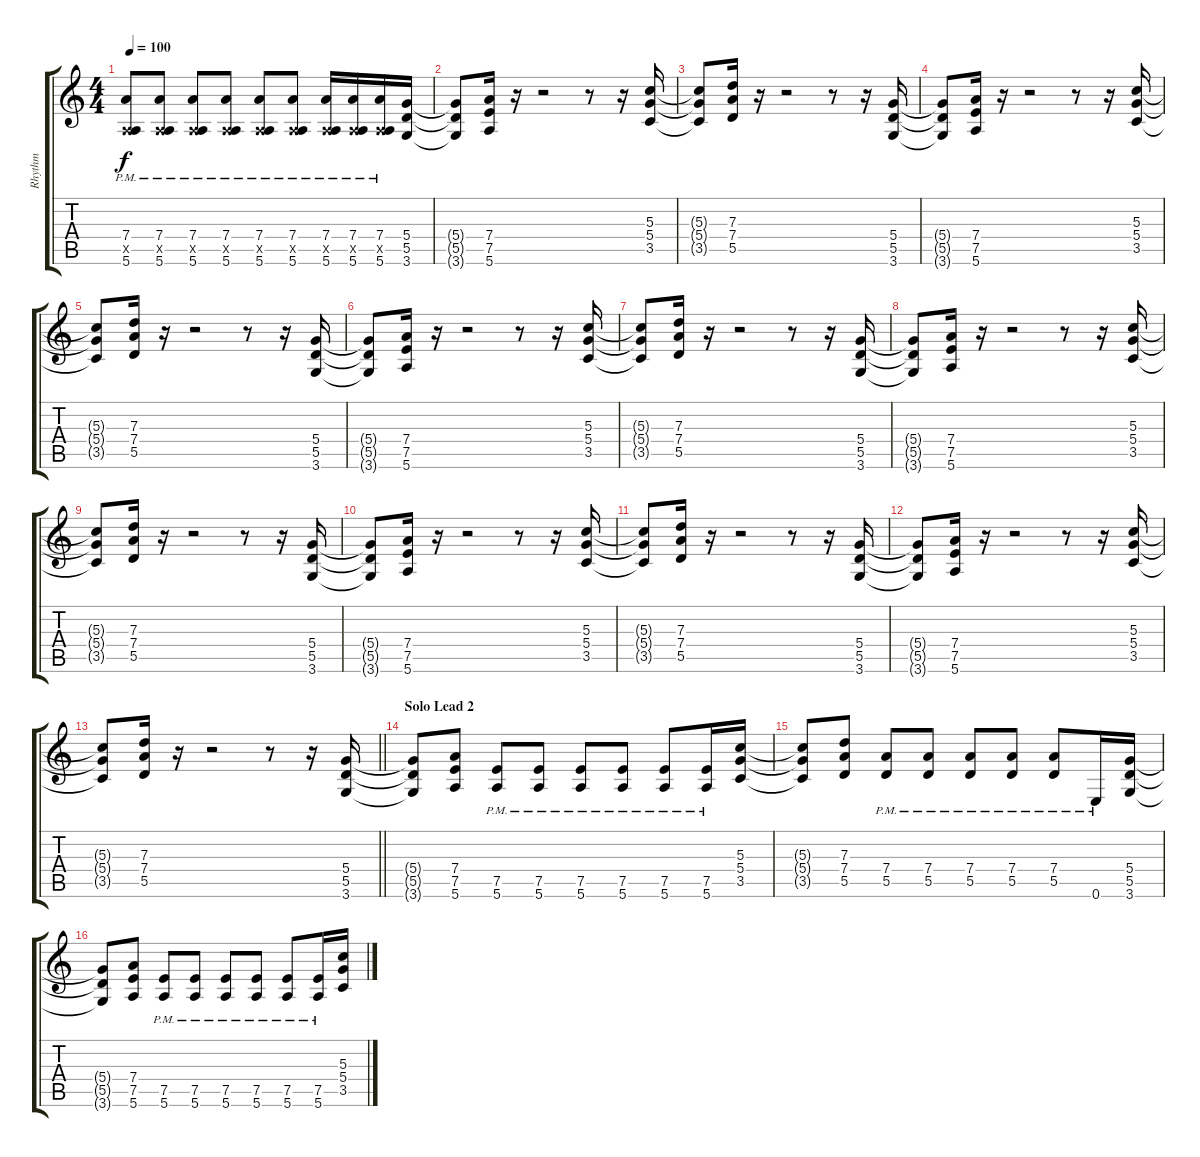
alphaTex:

\track ("Rhythm" "Rhythm") {instrument overdrivenguitar}
\staff {score tabs}
\tuning (E4 B3 G3 D3 A2 E2) {hide}
\ts (4 4)
\tempo 100
\clef g2
\ks c
(7.4{pm} 0.5{x} 5.6{pm}).8{dy f} (7.4{pm} 0.5{x} 5.6{pm}).8 (7.4{pm} 0.5{x} 5.6{pm}).8 (7.4{pm} 0.5{x} 5.6{pm}).8 (7.4{pm} 0.5{x} 5.6{pm}).8 (7.4{pm} 0.5{x} 5.6{pm}).8 (7.4{pm} 0.5{x} 5.6{pm}).16 (7.4{pm} 0.5{x} 5.6{pm}).16 (7.4{pm} 0.5{x} 5.6{pm}).16 (5.4 5.5 3.6).16 |
(5.4{t} 5.5{t} 3.6{t}).8 (7.4 7.5 5.6).16 r.16 r.2 r.8 r.16 (5.3 5.4 3.5).16 |
(5.3{t} 5.4{t} 3.5{t}).8 (7.3 7.4 5.5).16 r.16 r.2 r.8 r.16 (5.4 5.5 3.6).16 |
(5.4{t} 5.5{t} 3.6{t}).8 (7.4 7.5 5.6).16 r.16 r.2 r.8 r.16 (5.3 5.4 3.5).16 |
(5.3{t} 5.4{t} 3.5{t}).8 (7.3 7.4 5.5).16 r.16 r.2 r.8 r.16 (5.4 5.5 3.6).16 |
(5.4{t} 5.5{t} 3.6{t}).8 (7.4 7.5 5.6).16 r.16 r.2 r.8 r.16 (5.3 5.4 3.5).16 |
(5.3{t} 5.4{t} 3.5{t}).8 (7.3 7.4 5.5).16 r.16 r.2 r.8 r.16 (5.4 5.5 3.6).16 |
(5.4{t} 5.5{t} 3.6{t}).8 (7.4 7.5 5.6).16 r.16 r.2 r.8 r.16 (5.3 5.4 3.5).16 |
(5.3{t} 5.4{t} 3.5{t}).8 (7.3 7.4 5.5).16 r.16 r.2 r.8 r.16 (5.4 5.5 3.6).16 |
(5.4{t} 5.5{t} 3.6{t}).8 (7.4 7.5 5.6).16 r.16 r.2 r.8 r.16 (5.3 5.4 3.5).16 |
(5.3{t} 5.4{t} 3.5{t}).8 (7.3 7.4 5.5).16 r.16 r.2 r.8 r.16 (5.4 5.5 3.6).16 |
(5.4{t} 5.5{t} 3.6{t}).8 (7.4 7.5 5.6).16 r.16 r.2 r.8 r.16 (5.3 5.4 3.5).16 |
\barLineRight lightlight
(5.3{t} 5.4{t} 3.5{t}).8 (7.3 7.4 5.5).16 r.16 r.2 r.8 r.16 (5.4 5.5 3.6).16 |
\section ("" "Solo Lead 2")
(5.4{t} 5.5{t} 3.6{t}).8 (7.4 7.5 5.6).8 (7.5{pm} 5.6{pm}).8 (7.5{pm} 5.6{pm}).8 (7.5{pm} 5.6{pm}).8 (7.5{pm} 5.6{pm}).8 (7.5{pm} 5.6{pm}).8 (7.5{pm} 5.6{pm}).16 (5.3 5.4 3.5).16 |
(5.3{t} 5.4{t} 3.5{t}).8 (7.3 7.4 5.5).8 (7.4{pm} 5.5{pm}).8 (7.4{pm} 5.5{pm}).8 (7.4{pm} 5.5{pm}).8 (7.4{pm} 5.5{pm}).8 (7.4{pm} 5.5{pm}).8 0.6{pm}.16 (5.4 5.5 3.6).16 |
(5.4{t} 5.5{t} 3.6{t}).8 (7.4 7.5 5.6).8 (7.5{pm} 5.6{pm}).8 (7.5{pm} 5.6{pm}).8 (7.5{pm} 5.6{pm}).8 (7.5{pm} 5.6{pm}).8 (7.5{pm} 5.6{pm}).8 (7.5{pm} 5.6{pm}).16 (5.3 5.4 3.5).16
